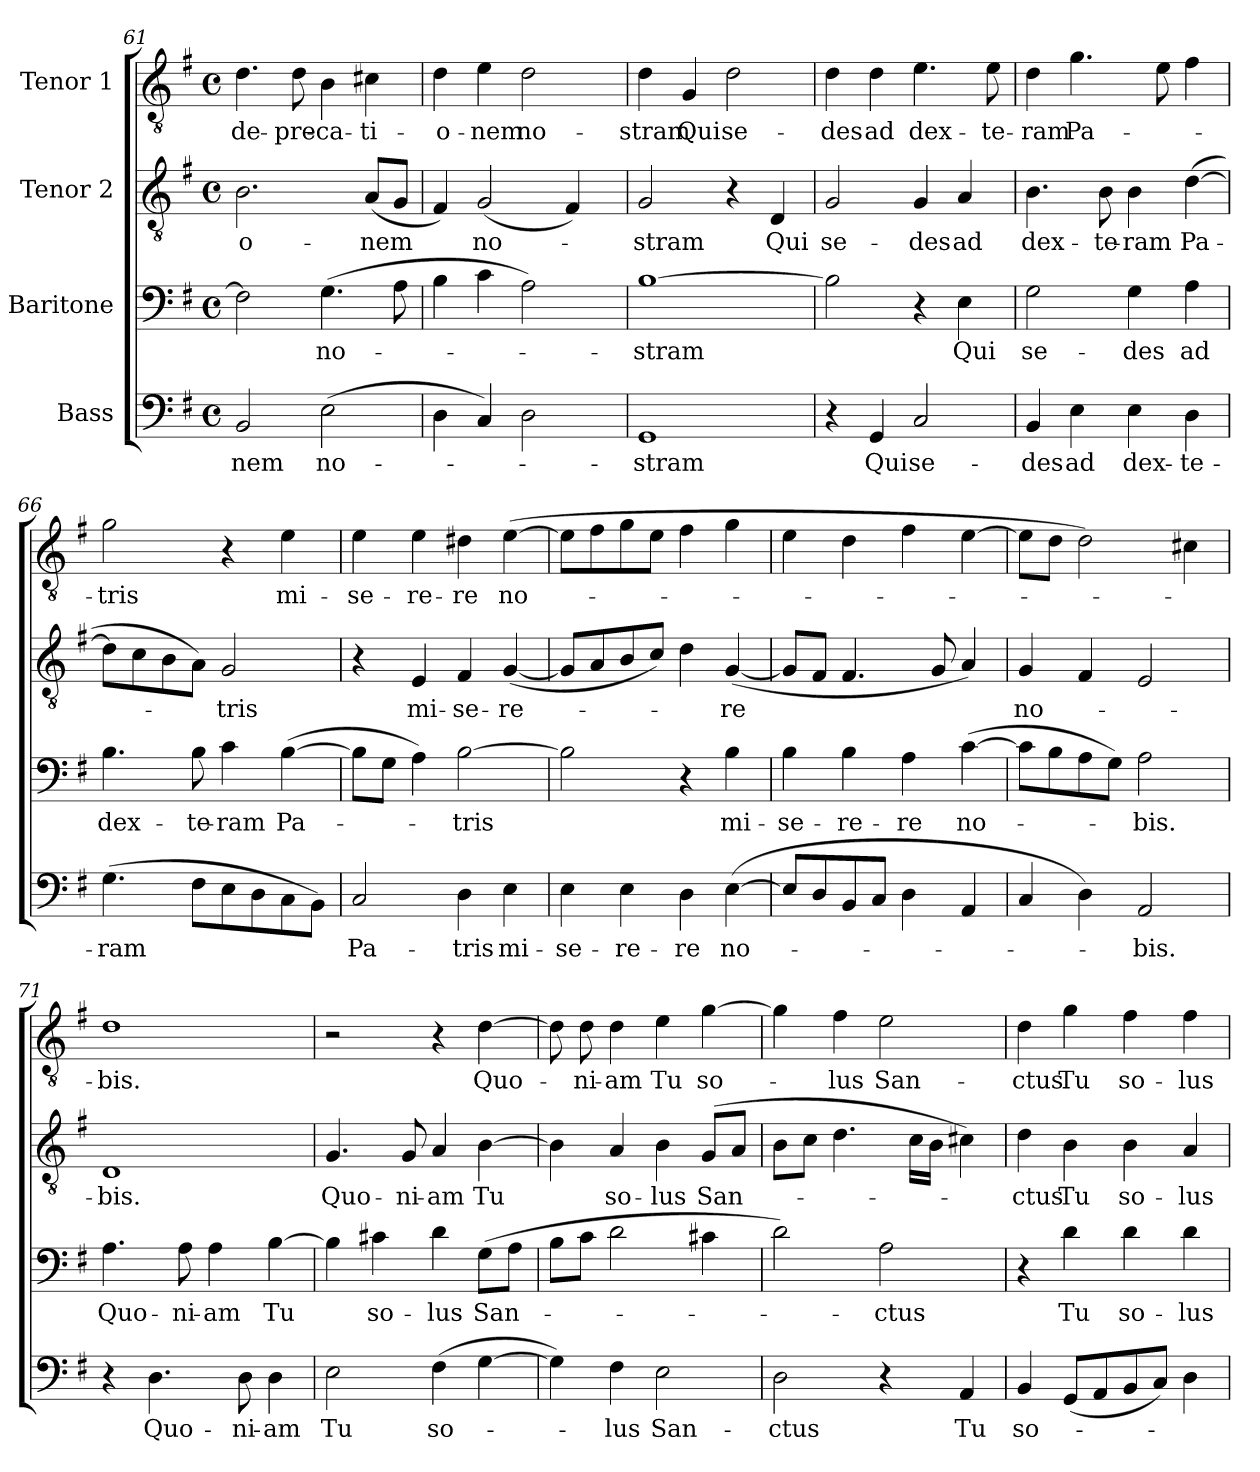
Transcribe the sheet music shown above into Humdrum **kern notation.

**kern	**text	**kern	**text	**kern	**text	**kern	**text
*part4	*part4	*part3	*part3	*part2	*part2	*part1	*part1
*staff4	*staff4	*staff3	*staff3	*staff2	*staff2	*staff1	*staff1
*I"Bass	*	*I"Baritone	*	*I"Tenor 2	*	*I"Tenor 1	*
!!LO:LB:g=z
*clefF4	*	*clefF4	*	*clefGv2	*	*clefGv2	*
*k[f#]	*	*k[f#]	*	*k[f#]	*	*k[f#]	*
*G:	*	*G:	*	*G:	*	*G:	*
*M4/4	*	*M4/4	*	*M4/4	*	*M4/4	*
*met(c)	*	*met(c)	*	*met(c)	*	*met(c)	*
=61	=61	=61	=61	=61	=61	=61	=61
2BB/	-nem	2F#\]	.	2.B\	-o-	4.d\	de-
.	.	.	.	.	.	8d\	-pre-
(2E\	no-	(4.G\	no-	.	.	4B\	-ca-
.	.	.	.	(8A/L	-nem	4c#X\	-ti-
.	.	8A\	.	8G/J	.	.	.
=62	=62	=62	=62	=62	=62	=62	=62
4D\	.	4B\	.	4F#/)	.	4d\	-o-
4C/)	.	4c\	.	(2G/	no-	4e\	-nem
2D\	.	2A\)	.	.	.	2d\	no-
.	.	.	.	4F#/)	.	.	.
=63	=63	=63	=63	=63	=63	=63	=63
1GG	-stram	[1B	-stram	2G/	-stram	4d\	-stram
.	.	.	.	.	.	4G/	Qui
.	.	.	.	4r	.	2d\	se-
.	.	.	.	4D/	Qui	.	.
=64	=64	=64	=64	=64	=64	=64	=64
4r	.	2B\]	.	2G/	se-	4d\	-des
4GG/	Qui	.	.	.	.	4d\	ad
2C/	se-	4r	.	4G/	-des	4.e\	dex-
.	.	4E\	Qui	4A/	ad	.	.
.	.	.	.	.	.	8e\	-te-
=65	=65	=65	=65	=65	=65	=65	=65
4BB/	-des	2G\	se-	4.B\	dex-	4d\	-ram
4E\	ad	.	.	.	.	4.g\	Pa-
.	.	.	.	8B\	-te-	.	.
4E\	dex-	4G\	-des	4B\	-ram	.	.
.	.	.	.	.	.	8e\	.
4D\	-te-	4A\	ad	([4d\	Pa-	4f#\	.
!!LO:LB:g=z
=66	=66	=66	=66	=66	=66	=66	=66
(4.G\	-ram	4.B\	dex-	8d\L]	.	2g\	-tris
.	.	.	.	8c\	.	.	.
.	.	.	.	8B\	.	.	.
8F#\L	.	8B\	-te-	8A\J)	.	.	.
8E\	.	4c\	-ram	2G/	-tris	4r	.
8D\	.	.	.	.	.	.	.
8C\	.	([4B\	Pa-	.	.	4e\	mi-
8BB\J)	.	.	.	.	.	.	.
=67	=67	=67	=67	=67	=67	=67	=67
2C/	Pa-	8B\L]	.	4r	.	4e\	-se-
.	.	8G\J	.	.	.	.	.
.	.	4A\)	.	4E/	mi-	4e\	-re-
4D\	-tris	[2B\	-tris	4F#/	-se-	4d#X\	-re
4E\	mi-	.	.	([4G/	-re-	([4e\	no-
=68	=68	=68	=68	=68	=68	=68	=68
4E\	-se-	2B\]	.	8G/L]	.	8e\L]	.
.	.	.	.	8A/	.	8f#\	.
4E\	-re-	.	.	8B/	.	8g\	.
.	.	.	.	8c/J)	.	8e\J	.
4D\	-re	4r	.	4d\	.	4f#\	.
([4E\	no-	4B\	mi-	([4G/	-re	4g\	.
=69	=69	=69	=69	=69	=69	=69	=69
8E/L]	.	4B\	-se-	8G/L]	.	4e\	.
8D/	.	.	.	8F#/J	.	.	.
8BB/	.	4B\	-re-	4.F#/	.	4d\	.
8C/J	.	.	.	.	.	.	.
4D\	.	4A\	-re	.	.	4f#\	.
.	.	.	.	8G/	.	.	.
4AA/	.	([4c\	no-	4A/)	.	[4e\	.
=70	=70	=70	=70	=70	=70	=70	=70
4C/	.	8c\L]	.	4G/	no-	8e\L]	.
.	.	8B\	.	.	.	8d\J	.
4D\)	.	8A\	.	4F#/	.	2d\)	.
.	.	8G\J)	.	.	.	.	.
2AA/	-bis.	2A\	-bis.	2E/	.	.	.
.	.	.	.	.	.	4c#X\	.
!!LO:PB:g=z
=71	=71	=71	=71	=71	=71	=71	=71
4r	.	4.A\	Quo-	1D	-bis.	1d	-bis.
4.D\	Quo-	.	.	.	.	.	.
.	.	8A\	-ni-	.	.	.	.
.	.	4A\	-am	.	.	.	.
8D\	-ni-	.	.	.	.	.	.
4D\	-am	[4B\	Tu	.	.	.	.
=72	=72	=72	=72	=72	=72	=72	=72
2E\	Tu	4B\]	.	4.G/	Quo-	2r	.
.	.	4c#X\	so-	.	.	.	.
.	.	.	.	8G/	-ni-	.	.
(4F#\	so-	4d\	-lus	4A/	-am	4r	.
[4G\	.	(8G\L	San-	[4B\	Tu	[4d\	Quo-
.	.	8A\J	.	.	.	.	.
=73	=73	=73	=73	=73	=73	=73	=73
4G\])	.	8B\L	.	4B\]	.	8d\]	.
.	.	8c\J	.	.	.	8d\	-ni-
4F#\	-lus	2d\	.	4A/	so-	4d\	-am
2E\	San-	.	.	4B\	-lus	4e\	Tu
.	.	4c#X\	.	(8G/L	San-	[4g\	so-
.	.	.	.	8A/J	.	.	.
=74	=74	=74	=74	=74	=74	=74	=74
2D\	-ctus	2d\)	.	8B\L	.	4g\]	.
.	.	.	.	8c\J	.	.	.
.	.	.	.	4.d\	.	4f#\	-lus
4r	.	2A\	-ctus	.	.	2e\	San-
.	.	.	.	16c\LL	.	.	.
.	.	.	.	16B\JJ	.	.	.
4AA/	Tu	.	.	4c#X\)	.	.	.
=75	=75	=75	=75	=75	=75	=75	=75
4BB/	so-	4r	.	4d\	-ctus	4d\	-ctus
(8GG/L	.	4d\	Tu	4B\	Tu	4g\	Tu
8AA/	.	.	.	.	.	.	.
8BB/	.	4d\	so-	4B\	so-	4f#\	so-
8C/J)	.	.	.	.	.	.	.
4D\	.	4d\	-lus	4A/	-lus	4f#\	-lus
=	=	=	=	=	=	=	=
*-	*-	*-	*-	*-	*-	*-	*-
